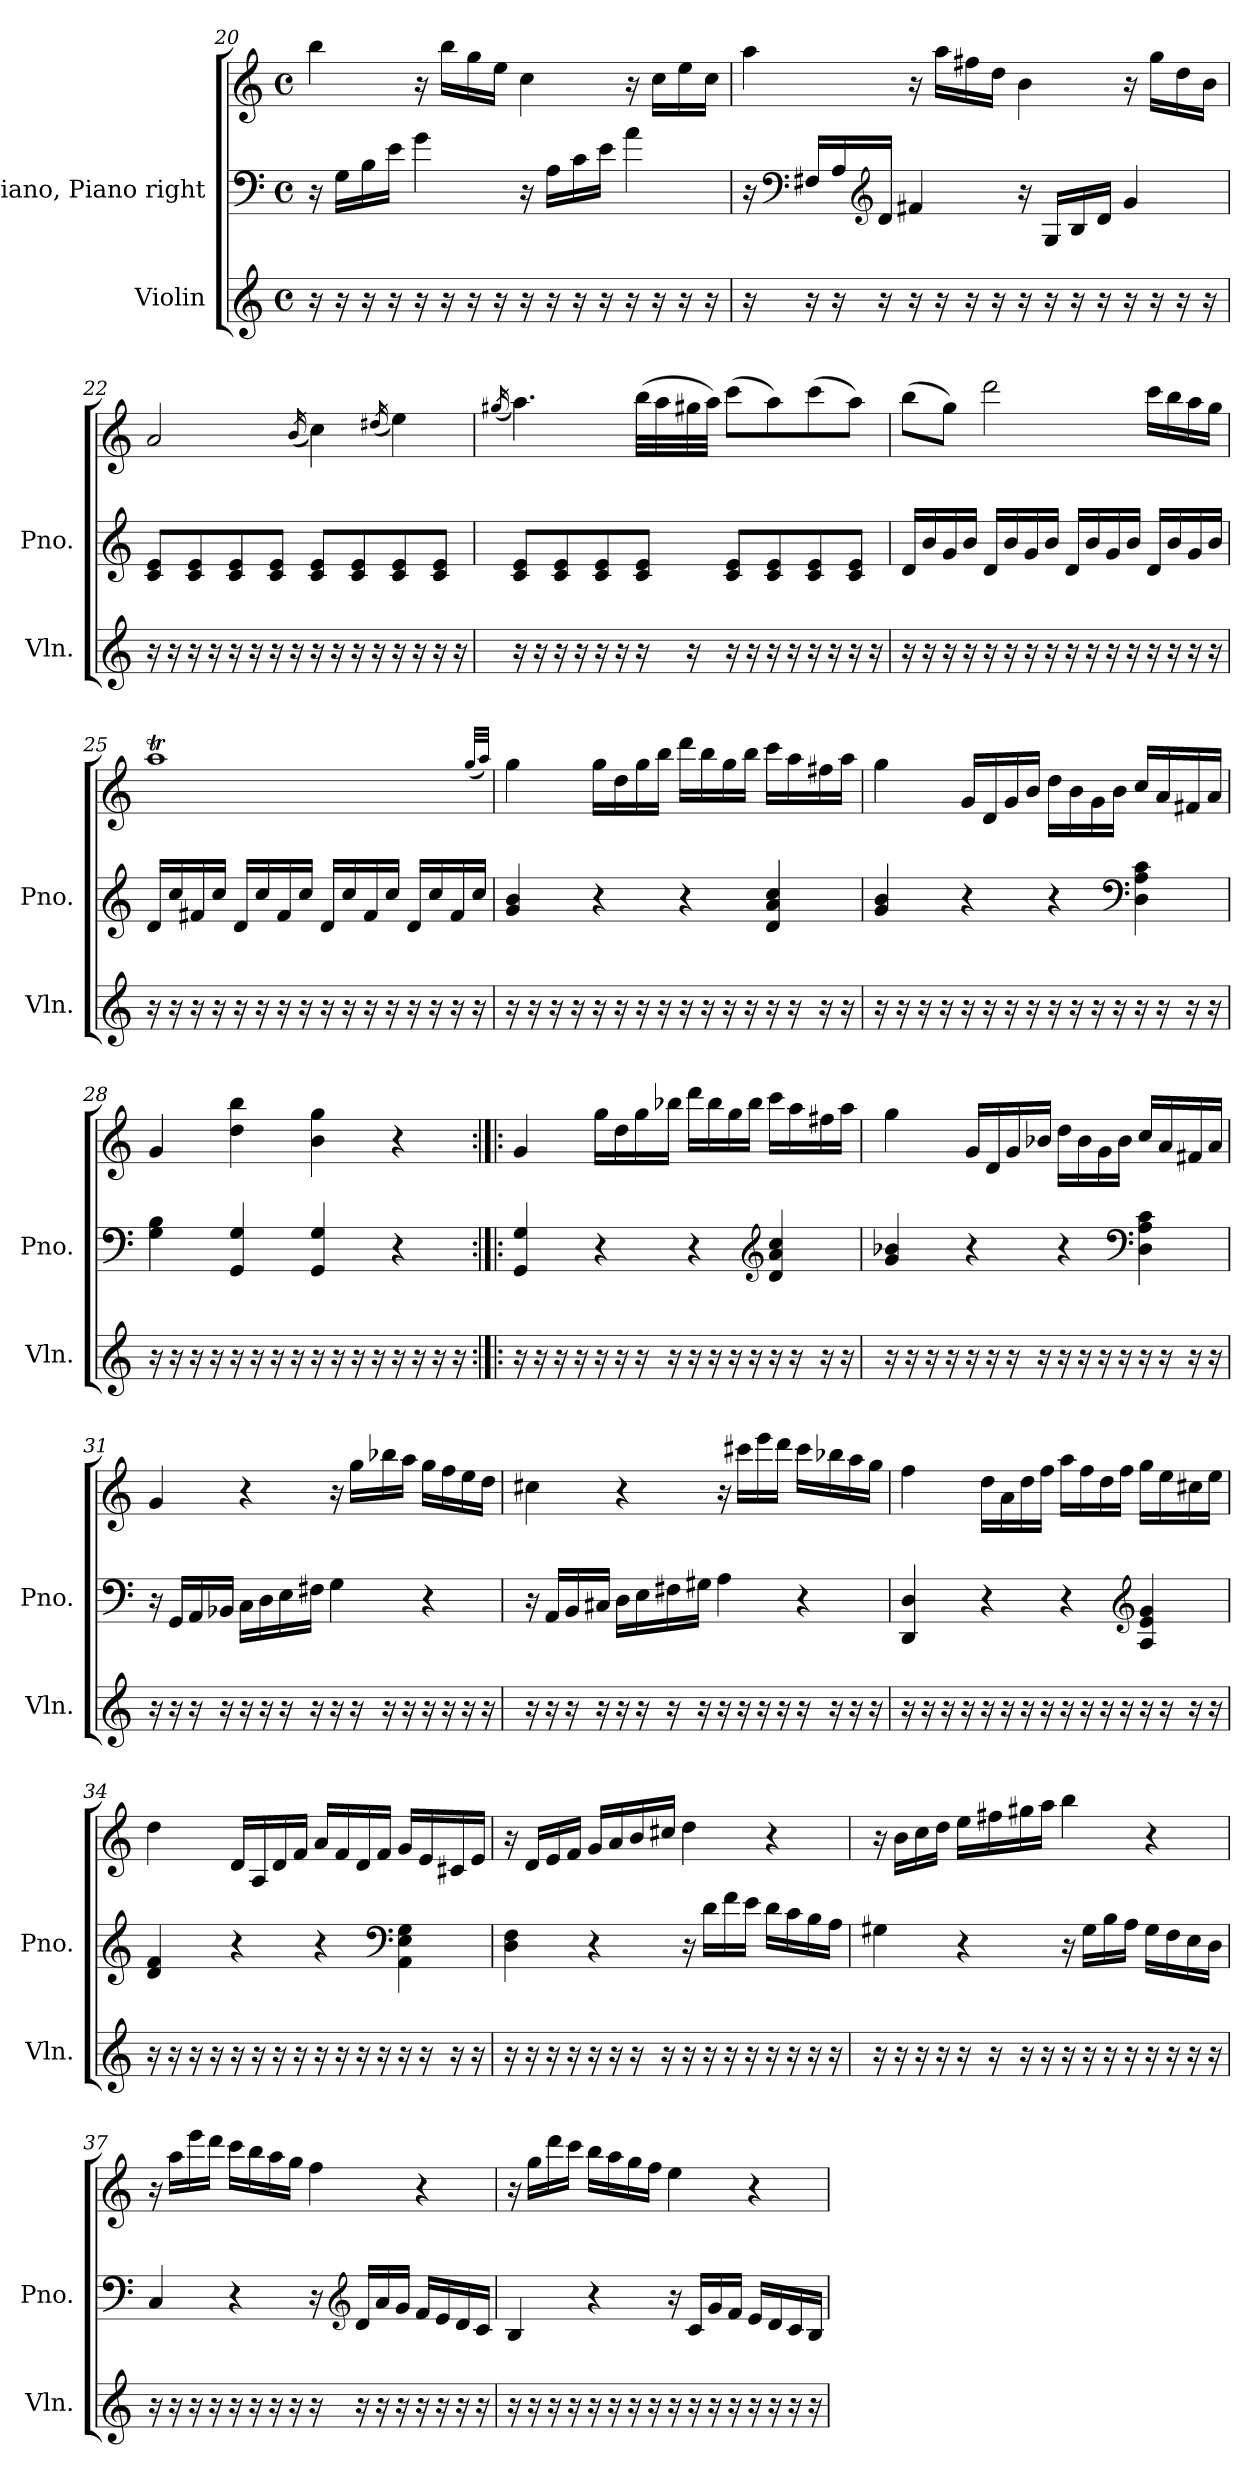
**kern	**kern	**kern
*part2	*part1	*part1
*staff3	*staff2	*staff1
*I"Violin	*I"Piano, Piano right	*
*I'Vln.	*I'Pno.	*
*clefG2	*clefF4	*clefG2
*k[]	*k[]	*k[]
*M4/4	*M4/4	*M4/4
*met(c)	*met(c)	*met(c)
=20	=20	=20
16r	16r	4bb\
16r	16G\LL	.
16r	16B\	.
16r	16e\JJ	.
16r	4g\	16r
16r	.	16bb\LL
16r	.	16gg\
16r	.	16ee\JJ
16r	16r	4cc\
16r	16A\LL	.
16r	16c\	.
16r	16e\JJ	.
16r	4a\	16r
16r	.	16cc\LL
16r	.	16ee\
16r	.	16cc\JJ
!!LO:LB:g=z
=21	=21	=21
16r	16r	4aa\
*	*clefF4	*
16r	16F#X/LL	.
16r	16A/	.
*	*clefG2	*
16r	16d/JJ	.
16r	4f#X/	16r
16r	.	16aa\LL
16r	.	16ff#X\
16r	.	16dd\JJ
16r	16r	4b\
16r	16G/LL	.
16r	16B/	.
16r	16d/JJ	.
16r	4g/	16r
16r	.	16gg\LL
16r	.	16dd\
16r	.	16b\JJ
=22	=22	=22
16r	8c/ 8e/L	2a/
16r	.	.
16r	8c/ 8e/	.
16r	.	.
16r	8c/ 8e/	.
16r	.	.
16r	8c/ 8e/J	.
16r	.	.
.	.	(<16qb/
16r	8c/ 8e/L	4cc\)
16r	.	.
16r	8c/ 8e/	.
16r	.	.
.	.	(<16qdd#X/
16r	8c/ 8e/	4ee\)
16r	.	.
16r	8c/ 8e/J	.
16r	.	.
!!LO:LB:g=z
=23	=23	=23
.	.	(<16qgg#X/
16r	8c/ 8e/L	4.aa\)
16r	.	.
16r	8c/ 8e/	.
16r	.	.
16r	8c/ 8e/	.
16r	.	.
16r	8c/ 8e/J	(>32bb\LLL
.	.	32aa\
16r	.	32gg#\
.	.	32aa\JJJ)
16r	8c/ 8e/L	(>8ccc\L
16r	.	.
16r	8c/ 8e/	8aa\)
16r	.	.
16r	8c/ 8e/	(>8ccc\
16r	.	.
16r	8c/ 8e/J	8aa\J)
16r	.	.
=24	=24	=24
16r	16d/LL	(>8bb\L
16r	16b/	.
16r	16g/	8gg\J)
16r	16b/JJ	.
16r	16d/LL	2ddd\
16r	16b/	.
16r	16g/	.
16r	16b/JJ	.
16r	16d/LL	.
16r	16b/	.
16r	16g/	.
16r	16b/JJ	.
16r	16d/LL	16ccc\LL
16r	16b/	16bb\
16r	16g/	16aa\
16r	16b/JJ	16gg\JJ
!!LO:PB:g=z
=25	=25	=25
16r	16d/LL	1aaT
16r	16cc/	.
16r	16f#X/	.
16r	16cc/JJ	.
16r	16d/LL	.
16r	16cc/	.
16r	16f#/	.
16r	16cc/JJ	.
16r	16d/LL	.
16r	16cc/	.
16r	16f#/	.
16r	16cc/JJ	.
16r	16d/LL	.
16r	16cc/	.
16r	16f#/	.
16r	16cc/JJ	.
.	.	(<32qgg/LLL
.	.	32qaa/JJJ)
=26	=26	=26
16r	4g/ 4b/	4gg\
16r	.	.
16r	.	.
16r	.	.
16r	4r	16gg\LL
16r	.	16dd\
16r	.	16gg\
16r	.	16bb\JJ
16r	4r	16ddd\LL
16r	.	16bb\
16r	.	16gg\
16r	.	16bb\JJ
16r	4d/ 4a/ 4cc/	16ccc\LL
16r	.	16aa\
16r	.	16ff#X\
16r	.	16aa\JJ
!!LO:LB:g=z
=27	=27	=27
16r	4g/ 4b/	4gg\
16r	.	.
16r	.	.
16r	.	.
16r	4r	16g/LL
16r	.	16d/
16r	.	16g/
16r	.	16b/JJ
16r	4r	16dd\LL
16r	.	16b\
16r	.	16g\
16r	.	16b\JJ
*	*clefF4	*
16r	4D\ 4A\ 4c\	16cc/LL
16r	.	16a/
16r	.	16f#X/
16r	.	16a/JJ
=28	=28	=28
16r	4G\ 4B\	4g/
16r	.	.
16r	.	.
16r	.	.
16r	4GG/ 4G/	4dd\ 4bb\
16r	.	.
16r	.	.
16r	.	.
16r	4GG/ 4G/	4b\ 4gg\
16r	.	.
16r	.	.
16r	.	.
16r	4r	4r
16r	.	.
16r	.	.
16r	.	.
!!LO:LB:g=z
=29:|!|:	=29:|!|:	=29:|!|:
16r	4GG/ 4G/	4g/
16r	.	.
16r	.	.
16r	.	.
16r	4r	16gg\LL
16r	.	16dd\
16r	.	16gg\
16r	.	16bb-X\JJ
16r	4r	16ddd\LL
16r	.	16bb-\
16r	.	16gg\
16r	.	16bb-\JJ
*	*clefG2	*
16r	4d/ 4a/ 4cc/	16ccc\LL
16r	.	16aa\
16r	.	16ff#X\
16r	.	16aa\JJ
=30	=30	=30
16r	4g/ 4b-X/	4gg\
16r	.	.
16r	.	.
16r	.	.
16r	4r	16g/LL
16r	.	16d/
16r	.	16g/
16r	.	16b-X/JJ
16r	4r	16dd\LL
16r	.	16b-\
16r	.	16g\
16r	.	16b-\JJ
*	*clefF4	*
16r	4D\ 4A\ 4c\	16cc/LL
16r	.	16a/
16r	.	16f#X/
16r	.	16a/JJ
!!LO:LB:g=z
=31	=31	=31
16r	16r	4g/
16r	16GG/LL	.
16r	16AA/	.
16r	16BB-X/JJ	.
16r	16C\LL	4r
16r	16D\	.
16r	16E\	.
16r	16F#X\JJ	.
16r	4G\	16r
16r	.	16gg\LL
16r	.	16bb-X\
16r	.	16aa\JJ
16r	4r	16gg\LL
16r	.	16ff\
16r	.	16ee\
16r	.	16dd\JJ
=32	=32	=32
16r	16r	4cc#X\
16r	16AA/LL	.
16r	16BB/	.
16r	16C#X/JJ	.
16r	16D\LL	4r
16r	16E\	.
16r	16F#X\	.
16r	16G#X\JJ	.
16r	4A\	16r
16r	.	16ccc#X\LL
16r	.	16eee\
16r	.	16ddd\JJ
16r	4r	16ccc#\LL
16r	.	16bb-X\
16r	.	16aa\
16r	.	16gg\JJ
!!LO:PB:g=z
=33	=33	=33
16r	4DD/ 4D/	4ff\
16r	.	.
16r	.	.
16r	.	.
16r	4r	16dd\LL
16r	.	16a\
16r	.	16dd\
16r	.	16ff\JJ
16r	4r	16aa\LL
16r	.	16ff\
16r	.	16dd\
16r	.	16ff\JJ
*	*clefG2	*
16r	4A/ 4e/ 4g/	16gg\LL
16r	.	16ee\
16r	.	16cc#X\
16r	.	16ee\JJ
=34	=34	=34
16r	4d/ 4f/	4dd\
16r	.	.
16r	.	.
16r	.	.
16r	4r	16d/LL
16r	.	16A/
16r	.	16d/
16r	.	16f/JJ
16r	4r	16a/LL
16r	.	16f/
16r	.	16d/
16r	.	16f/JJ
*	*clefF4	*
16r	4AA\ 4E\ 4G\	16g/LL
16r	.	16e/
16r	.	16c#X/
16r	.	16e/JJ
!!LO:LB:g=z
=35	=35	=35
16r	4D\ 4F\	16r
16r	.	16d/LL
16r	.	16e/
16r	.	16f/JJ
16r	4r	16g/LL
16r	.	16a/
16r	.	16b/
16r	.	16cc#X/JJ
16r	16r	4dd\
16r	16d\LL	.
16r	16f\	.
16r	16e\JJ	.
16r	16d\LL	4r
16r	16c\	.
16r	16B\	.
16r	16A\JJ	.
=36	=36	=36
16r	4G#X\	16r
16r	.	16b\LL
16r	.	16cc\
16r	.	16dd\JJ
16r	4r	16ee\LL
16r	.	16ff#X\
16r	.	16gg#X\
16r	.	16aa\JJ
16r	16r	4bb\
16r	16G#\LL	.
16r	16B\	.
16r	16A\JJ	.
16r	16G#\LL	4r
16r	16F\	.
16r	16E\	.
16r	16D\JJ	.
!!LO:LB:g=z
=37	=37	=37
16r	4C/	16r
16r	.	16aa\LL
16r	.	16eee\
16r	.	16ddd\JJ
16r	4r	16ccc\LL
16r	.	16bb\
16r	.	16aa\
16r	.	16gg\JJ
16r	16r	4ff\
*	*clefG2	*
16r	16d/LL	.
16r	16a/	.
16r	16g/JJ	.
16r	16f/LL	4r
16r	16e/	.
16r	16d/	.
16r	16c/JJ	.
=38	=38	=38
16r	4B/	16r
16r	.	16gg\LL
16r	.	16ddd\
16r	.	16ccc\JJ
16r	4r	16bb\LL
16r	.	16aa\
16r	.	16gg\
16r	.	16ff\JJ
16r	16r	4ee\
16r	16c/LL	.
16r	16g/	.
16r	16f/JJ	.
16r	16e/LL	4r
16r	16d/	.
16r	16c/	.
16r	16B/JJ	.
=	=	=
*-	*-	*-
